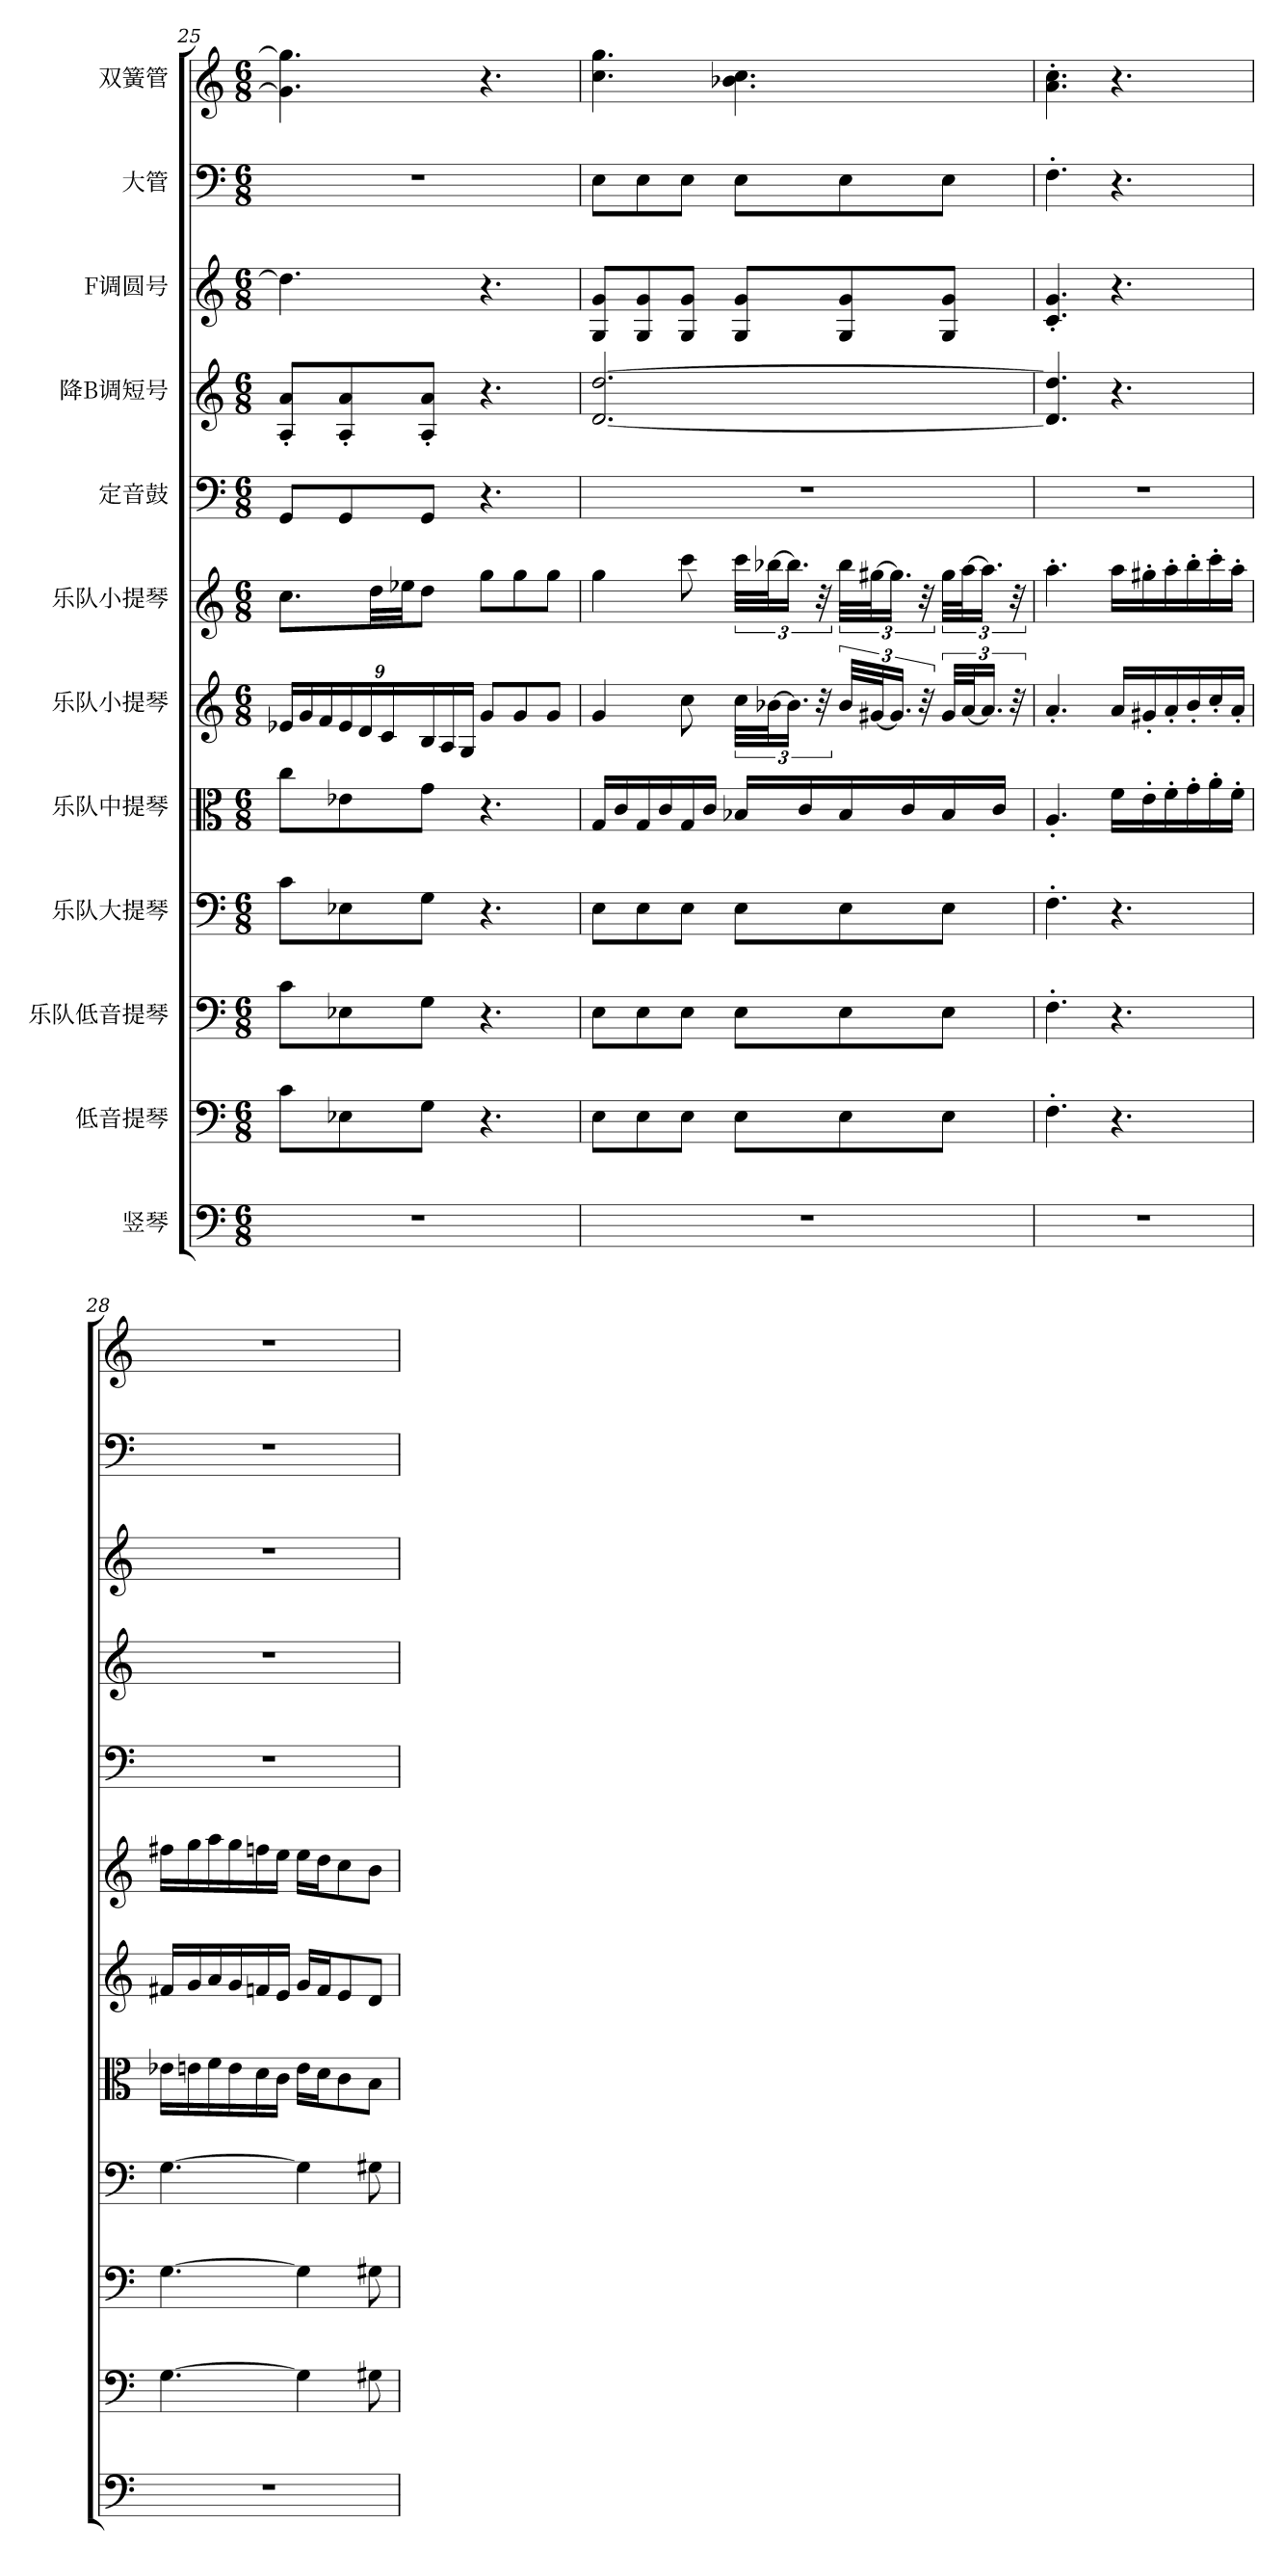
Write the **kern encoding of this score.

**kern	**kern	**kern	**kern	**kern	**kern	**kern	**kern	**kern	**kern	**kern	**kern
*part12	*part11	*part10	*part9	*part8	*part7	*part6	*part5	*part4	*part3	*part2	*part1
*staff12	*staff11	*staff10	*staff9	*staff8	*staff7	*staff6	*staff5	*staff4	*staff3	*staff2	*staff1
*I"竖琴	*I"低音提琴	*I"乐队低音提琴	*I"乐队大提琴	*I"乐队中提琴	*I"乐队小提琴	*I"乐队小提琴	*I"定音鼓	*I"降B调短号	*I"F调圆号	*I"大管	*I"双簧管
!!LO:PB:g=z
*clefF4	*clefF4	*clefF4	*clefF4	*clefC3	*clefG2	*clefG2	*clefF4	*clefG2	*clefG2	*clefF4	*clefG2
*	*ITrd7c12	*ITrd7c12	*	*	*	*	*	*ITrd1c2	*ITrd4c7	*	*
*k[]	*k[]	*k[]	*k[]	*k[]	*k[]	*k[]	*k[]	*k[b-e-]	*k[b-]	*k[]	*k[]
*M6/8	*M6/8	*M6/8	*M6/8	*M6/8	*M6/8	*M6/8	*M6/8	*M6/8	*M6/8	*M6/8	*M6/8
*	*	*	*	*	*Xbrackettup	*	*	*	*	*	*
=25	=25	=25	=25	=25	=25	=25	=25	=25	=25	=25	=25
2.r	8C\L	8C\L	8c\L	8cc\L	24e-X/LL	8.cc\L	8GG/L	8G/' 8g/'L	4.g\]	2.r	4.g\] 4.gg\]
.	.	.	.	.	24g/	.	.	.	.	.	.
.	.	.	.	.	24f/	.	.	.	.	.	.
.	8EE-X\	8EE-X\	8E-X\	8e-X\	24e-/	.	8GG/	8G/' 8g/'	.	.	.
.	.	.	.	.	24d/	.	.	.	.	.	.
.	.	.	.	.	.	32dd\LL	.	.	.	.	.
.	.	.	.	.	24c/	.	.	.	.	.	.
.	.	.	.	.	.	32ee-X\JJ	.	.	.	.	.
.	8GG\J	8GG\J	8G\J	8g\J	24B/	8dd\J	8GG/J	8G/' 8g/'J	.	.	.
.	.	.	.	.	24A/	.	.	.	.	.	.
.	.	.	.	.	24G/JJ	.	.	.	.	.	.
.	4.r	4.r	4.r	4.r	8g/L	8gg\L	4.r	4.r	4.r	.	4.r
.	.	.	.	.	8g/	8gg\	.	.	.	.	.
.	.	.	.	.	8g/J	8gg\J	.	.	.	.	.
=26	=26	=26	=26	=26	=26	=26	=26	=26	=26	=26	=26
2.r	8EE\L	8EE\L	8E\L	16G/LL	4g/	4gg\	2.r	[2.c/ [2.cc/	8C/ 8c/L	8E\L	4.cc\ 4.gg\
.	.	.	.	16c/	.	.	.	.	.	.	.
.	8EE\	8EE\	8E\	16G/	.	.	.	.	8C/ 8c/	8E\	.
.	.	.	.	16c/	.	.	.	.	.	.	.
.	8EE\J	8EE\J	8E\J	16G/	8cc\	8ccc\	.	.	8C/ 8c/J	8E\J	.
.	.	.	.	16c/JJ	.	.	.	.	.	.	.
*	*	*	*	*	*brackettup	*	*	*	*	*	*
.	8EE\L	8EE\L	8E\L	16B-X/LL	48cc\LLL	48ccc\LLL	.	.	8C/ 8c/L	8E\L	4.b-X\ 4.cc\
.	.	.	.	.	[48b-X\J	[48bb-X\J	.	.	.	.	.
.	.	.	.	.	24.b-\JJ]	24.bb-\JJ]	.	.	.	.	.
.	.	.	.	16c/	.	.	.	.	.	.	.
.	.	.	.	.	48r	48r	.	.	.	.	.
.	8EE\	8EE\	8E\	16B-/	48b-/LLL	48bb-\LLL	.	.	8C/ 8c/	8E\	.
.	.	.	.	.	[48g#X/J	[48gg#X\J	.	.	.	.	.
.	.	.	.	.	24.g#/JJ]	24.gg#\JJ]	.	.	.	.	.
.	.	.	.	16c/	.	.	.	.	.	.	.
.	.	.	.	.	48r	48r	.	.	.	.	.
.	8EE\J	8EE\J	8E\J	16B-/	48g#/LLL	48gg#\LLL	.	.	8C/ 8c/J	8E\J	.
.	.	.	.	.	[48a/J	[48aa\J	.	.	.	.	.
.	.	.	.	.	24.a/JJ]	24.aa\JJ]	.	.	.	.	.
.	.	.	.	16c/JJ	.	.	.	.	.	.	.
.	.	.	.	.	48r	48r	.	.	.	.	.
!!LO:PB:g=z
=27	=27	=27	=27	=27	=27	=27	=27	=27	=27	=27	=27
2.r	4.FF'\	4.FF'\	4.F'\	4.A'/	4.a'/	4.aa'\	2.r	4.c/] 4.cc/]	4.F/' 4.c/'	4.F'\	4.a\' 4.cc\'
.	4.r	4.r	4.r	16f\LL	16a/LL	16aa\LL	.	4.r	4.r	4.r	4.r
.	.	.	.	16e'\	16g#X'/	16gg#X'\	.	.	.	.	.
.	.	.	.	16f'\	16a'/	16aa'\	.	.	.	.	.
.	.	.	.	16g'\	16b'/	16bb'\	.	.	.	.	.
.	.	.	.	16a'\	16cc'/	16ccc'\	.	.	.	.	.
.	.	.	.	16f'\JJ	16a'/JJ	16aa'\JJ	.	.	.	.	.
=28	=28	=28	=28	=28	=28	=28	=28	=28	=28	=28	=28
2.r	[4.GG\	[4.GG\	[4.G\	16e-X\LL	16f#X/LL	16ff#X\LL	2.r	2.r	2.r	2.r	2.r
.	.	.	.	16en\	16g/	16gg\	.	.	.	.	.
.	.	.	.	16f\	16a/	16aa\	.	.	.	.	.
.	.	.	.	16e\	16g/	16gg\	.	.	.	.	.
.	.	.	.	16d\	16fn/	16ffn\	.	.	.	.	.
.	.	.	.	16c\JJ	16e/JJ	16ee\JJ	.	.	.	.	.
.	4GG\]	4GG\]	4G\]	16e\LL	16g/LL	16ee\LL	.	.	.	.	.
.	.	.	.	16d\J	16f/J	16dd\J	.	.	.	.	.
.	.	.	.	8c\	8e/	8cc\	.	.	.	.	.
.	8GG#X\	8GG#X\	8G#X\	8B\J	8d/J	8b\J	.	.	.	.	.
=	=	=	=	=	=	=	=	=	=	=	=
*-	*-	*-	*-	*-	*-	*-	*-	*-	*-	*-	*-
